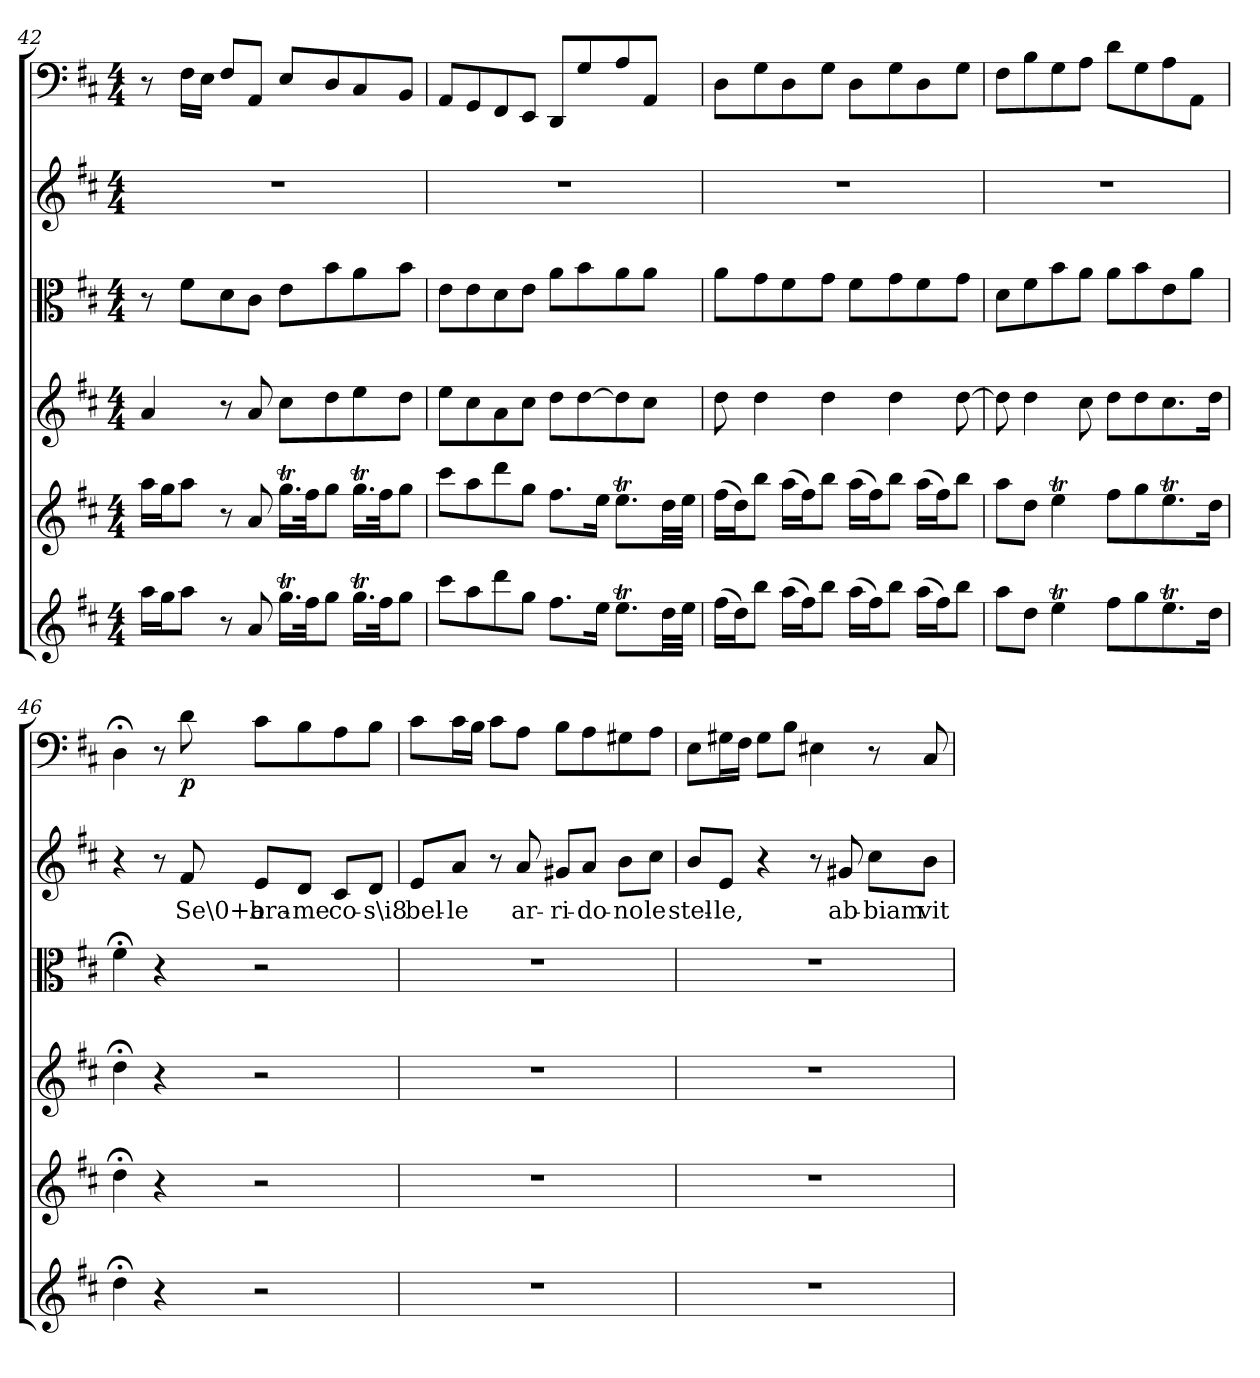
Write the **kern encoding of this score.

**kern	**kern	**kern	**kern	**kern	**text	**kern	**dynam
*part6	*part5	*part4	*part3	*part2	*part2	*part1	*part1
*staff6	*staff5	*staff4	*staff3	*staff2	*staff2	*staff1	*staff1
*clefG2	*clefG2	*clefG2	*clefC3	*clefG2	*	*clefF4	*
*k[f#c#]	*k[f#c#]	*k[f#c#]	*k[f#c#]	*k[f#c#]	*	*k[f#c#]	*
*D:	*D:	*D:	*D:	*D:	*	*D:	*
*M4/4	*M4/4	*M4/4	*M4/4	*M4/4	*	*M4/4	*
=42	=42	=42	=42	=42	=42	=42	=42
16aa\LL	16aa\LL	4a/	8r	1r	.	8r	.
16gg\J	16gg\J	.	.	.	.	.	.
8aa\J	8aa\J	.	8f#\L	.	.	16F#\LL	.
.	.	.	.	.	.	16E\JJ	.
8r	8r	8r	8d\	.	.	8F#/L	.
8a/	8a/	8a/	8c#\J	.	.	8AA/J	.
16.ggT\LL	16.ggT\LL	8cc#\L	8e\L	.	.	8E/L	.
32ff#\JK	32ff#\JK	.	.	.	.	.	.
8gg\J	8gg\J	8dd\	8b\	.	.	8D/	.
16.ggT\LL	16.ggT\LL	8ee\	8a\	.	.	8C#/	.
32ff#\JK	32ff#\JK	.	.	.	.	.	.
8gg\J	8gg\J	8dd\J	8b\J	.	.	8BB/J	.
=43	=43	=43	=43	=43	=43	=43	=43
8ccc#\L	8ccc#\L	8ee\L	8e\L	1r	.	8AA/L	.
8aa\	8aa\	8cc#\	8e\	.	.	8GG/	.
8ddd\	8ddd\	8a\	8d\	.	.	8FF#/	.
8gg\J	8gg\J	8cc#\J	8e\J	.	.	8EE/J	.
8.ff#\L	8.ff#\L	8dd\L	8a\L	.	.	8DD/L	.
.	.	[8dd\	8b\	.	.	8G/	.
16ee\Jk	16ee\Jk	.	.	.	.	.	.
8.eeT\L	8.eeT\L	8dd\]	8a\	.	.	8A/	.
.	.	8cc#\J	8a\J	.	.	8AA/J	.
32dd\LL	32dd\LL	.	.	.	.	.	.
32ee\JJJ	32ee\JJJ	.	.	.	.	.	.
=44	=44	=44	=44	=44	=44	=44	=44
(16ff#\LL	(16ff#\LL	8dd\	8a\L	1r	.	8D\L	.
16dd\J)	16dd\J)	.	.	.	.	.	.
8bb\J	8bb\J	4dd\	8g\	.	.	8G\	.
(16aa\LL	(16aa\LL	.	8f#\	.	.	8D\	.
16ff#\J)	16ff#\J)	.	.	.	.	.	.
8bb\J	8bb\J	4dd\	8g\J	.	.	8G\J	.
(16aa\LL	(16aa\LL	.	8f#\L	.	.	8D\L	.
16ff#\J)	16ff#\J)	.	.	.	.	.	.
8bb\J	8bb\J	4dd\	8g\	.	.	8G\	.
(16aa\LL	(16aa\LL	.	8f#\	.	.	8D\	.
16ff#\J)	16ff#\J)	.	.	.	.	.	.
8bb\J	8bb\J	[8dd\	8g\J	.	.	8G\J	.
=45	=45	=45	=45	=45	=45	=45	=45
8aa\L	8aa\L	8dd\]	8d\L	1r	.	8F#\L	.
8dd\J	8dd\J	4dd\	8f#\	.	.	8B\	.
4eeT\	4eeT\	.	8b\	.	.	8G\	.
.	.	8cc#\	8a\J	.	.	8A\J	.
8ff#\L	8ff#\L	8dd\L	8a\L	.	.	8d\L	.
8gg\	8gg\	8dd\	8b\	.	.	8G\	.
8.eeT\	8.eeT\	8.cc#\	8e\	.	.	8A\	.
.	.	.	8a\J	.	.	8AA\J	.
16dd\Jk	16dd\Jk	16dd\Jk	.	.	.	.	.
=46	=46	=46	=46	=46	=46	=46	=46
4dd;<\	4dd;<\	4dd;<\	4f#;<\	4r	.	4D;<\	.
4r	4r	4r	4r	8r	.	8r	.
.	.	.	.	8f#/	Se\0+a	8d\	p
2r	2r	2r	2r	8e/L	bra-	8c#\L	.
.	.	.	.	8d/J	-me	8B\	.
.	.	.	.	8c#/L	co-	8A\	.
.	.	.	.	8d/J	-s\i8	8B\J	.
=47	=47	=47	=47	=47	=47	=47	=47
1r	1r	1r	1r	8e/L	bel-	8c#\L	.
.	.	.	.	8a/J	-le	16c#\L	.
.	.	.	.	.	.	16B\JJ	.
.	.	.	.	8r	.	8c#\L	.
.	.	.	.	8a/	ar-	8A\J	.
.	.	.	.	8g#X/L	-ri-	8B\L	.
.	.	.	.	8a/J	-do-	8A\	.
.	.	.	.	8b\L	-no	8G#X\	.
.	.	.	.	8cc#\J	le	8A\J	.
=48	=48	=48	=48	=48	=48	=48	=48
1r	1r	1r	1r	8b/L	stel-	8E\L	.
.	.	.	.	8e/J	-le,	16G#X\L	.
.	.	.	.	.	.	16F#\JJ	.
.	.	.	.	4r	.	8G#\L	.
.	.	.	.	.	.	8B\J	.
.	.	.	.	8r	.	4E#X\	.
.	.	.	.	8g#X/	ab-	.	.
.	.	.	.	8cc#\L	-biam	8r	.
.	.	.	.	8b\J	vit-	8C#/	.
=	=	=	=	=	=	=	=
*-	*-	*-	*-	*-	*-	*-	*-
